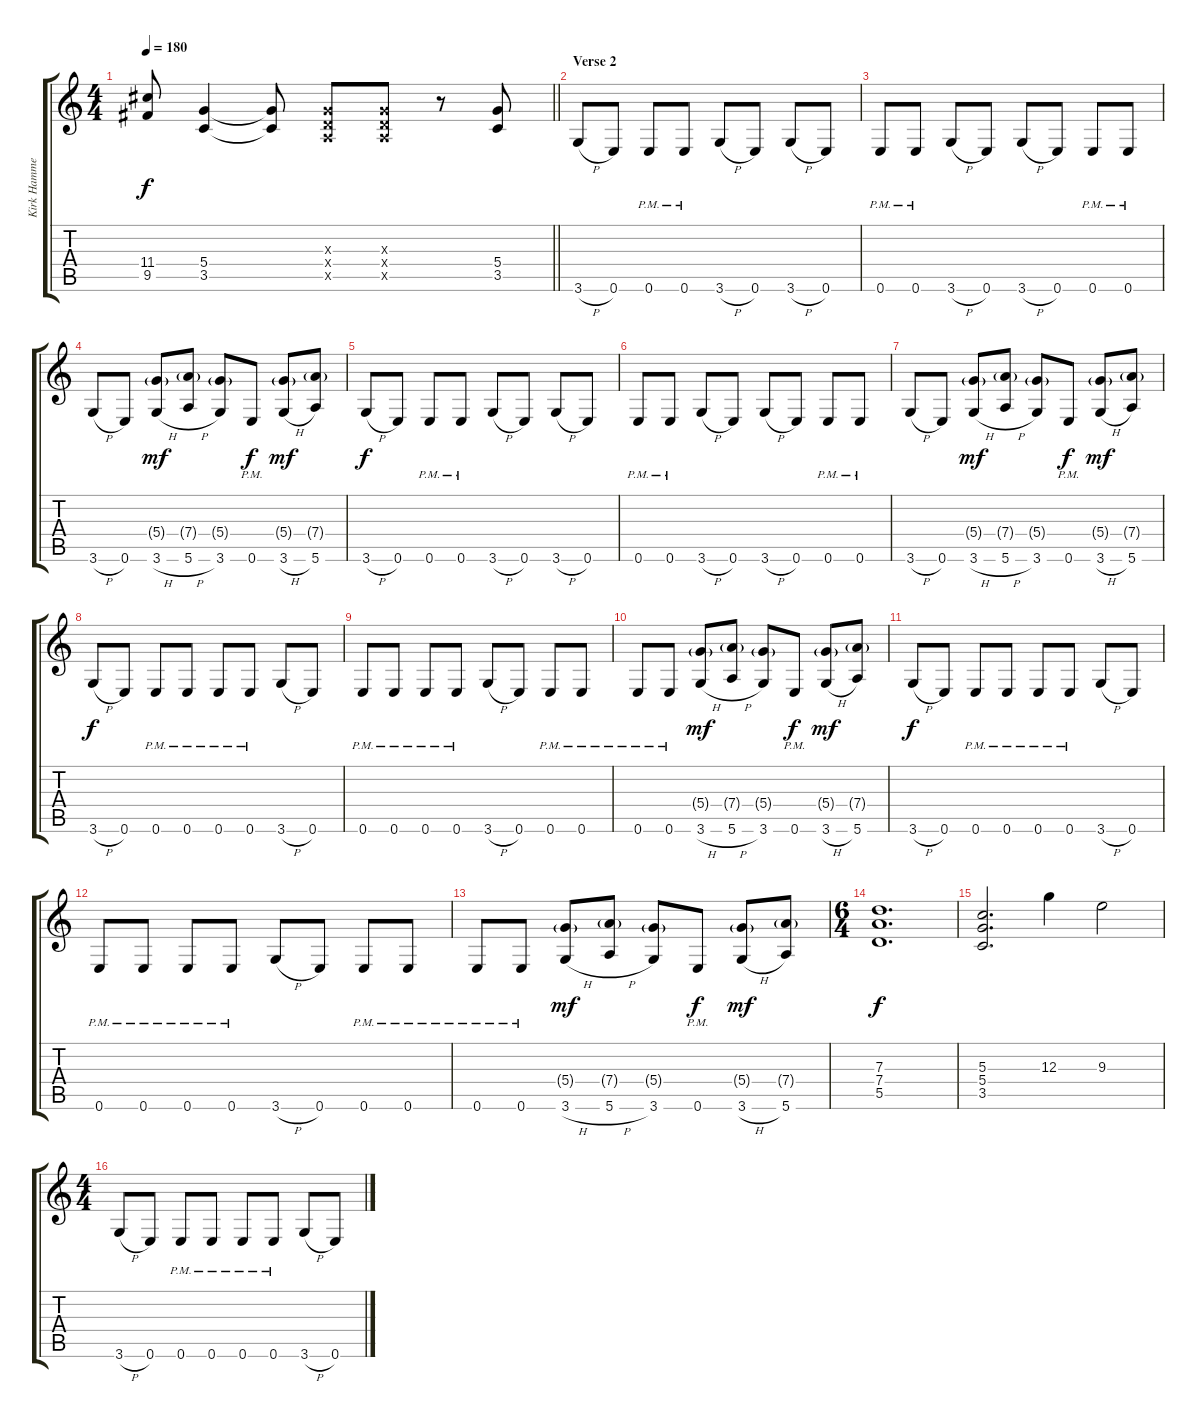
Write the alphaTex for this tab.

\track ("Kirk Hammet (Rythm)" "Kirk Hamme") {instrument distortionguitar}
\staff {score tabs}
\tuning (E4 B3 G3 D3 A2 E2) {hide}
\ts (4 4)
\tempo 180
\clef g2
\barLineRight lightlight
\ks c
(11.4{t} 9.5{t}).8{dy f} (5.4 3.5).4 (5.4{t} 3.5{t}).8 (0.3{x} 0.4{x} 0.5{x}).8 (0.3{x} 0.4{x} 0.5{x}).8 r.8 (5.4 3.5).8 |
\section ("" "Verse 2")
3.6{h}.8 0.6.8 0.6{pm}.8 0.6{pm}.8 3.6{h}.8 0.6.8 3.6{h}.8 0.6.8 |
0.6{pm}.8 0.6{pm}.8 3.6{h}.8 0.6.8 3.6{h}.8 0.6.8 0.6{pm}.8 0.6{pm}.8 |
3.6{h}.8 0.6.8 (5.4{g} 3.6{h}).8{dy mf} (7.4{g} 5.6{h}).8 (5.4{g} 3.6).8 0.6{pm}.8{dy f} (5.4{g} 3.6{h}).8{dy mf} (7.4{g} 5.6).8 |
3.6{h}.8{dy f} 0.6.8 0.6{pm}.8 0.6{pm}.8 3.6{h}.8 0.6.8 3.6{h}.8 0.6.8 |
0.6{pm}.8 0.6{pm}.8 3.6{h}.8 0.6.8 3.6{h}.8 0.6.8 0.6{pm}.8 0.6{pm}.8 |
3.6{h}.8 0.6.8 (5.4{g} 3.6{h}).8{dy mf} (7.4{g} 5.6{h}).8 (5.4{g} 3.6).8 0.6{pm}.8{dy f} (5.4{g} 3.6{h}).8{dy mf} (7.4{g} 5.6).8 |
3.6{h}.8{dy f} 0.6.8 0.6{pm}.8 0.6{pm}.8 0.6{pm}.8 0.6{pm}.8 3.6{h}.8 0.6.8 |
0.6{pm}.8 0.6{pm}.8 0.6{pm}.8 0.6{pm}.8 3.6{h}.8 0.6.8 0.6{pm}.8 0.6{pm}.8 |
0.6{pm}.8 0.6{pm}.8 (5.4{g} 3.6{h}).8{dy mf} (7.4{g} 5.6{h}).8 (5.4{g} 3.6).8 0.6{pm}.8{dy f} (5.4{g} 3.6{h}).8{dy mf} (7.4{g} 5.6).8 |
3.6{h}.8{dy f} 0.6.8 0.6{pm}.8 0.6{pm}.8 0.6{pm}.8 0.6{pm}.8 3.6{h}.8 0.6.8 |
0.6{pm}.8 0.6{pm}.8 0.6{pm}.8 0.6{pm}.8 3.6{h}.8 0.6.8 0.6{pm}.8 0.6{pm}.8 |
0.6{pm}.8 0.6{pm}.8 (5.4{g} 3.6{h}).8{dy mf} (7.4{g} 5.6{h}).8 (5.4{g} 3.6).8 0.6{pm}.8{dy f} (5.4{g} 3.6{h}).8{dy mf} (7.4{g} 5.6).8 |
\ts (6 4)
(7.3 7.4 5.5).1{d dy f} |
(5.3 5.4 3.5).2{d} 12.3.4 9.3.2 |
\ts (4 4)
3.6{h}.8 0.6.8 0.6{pm}.8 0.6{pm}.8 0.6{pm}.8 0.6{pm}.8 3.6{h}.8 0.6.8
